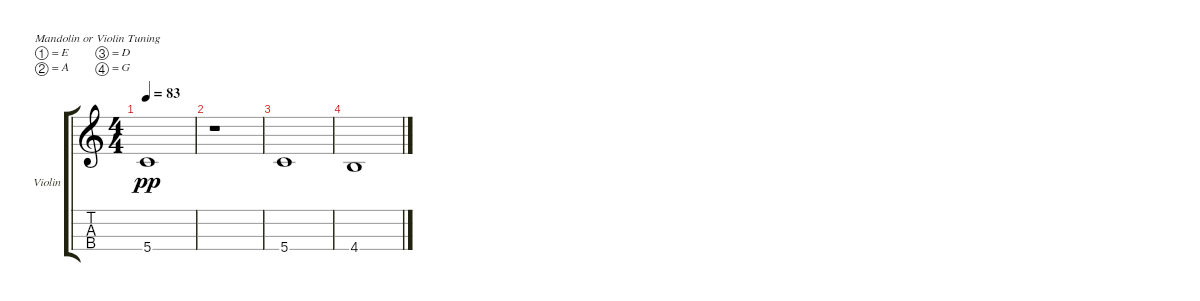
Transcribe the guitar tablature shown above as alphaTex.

\bracketExtendMode groupsimilarinstruments
\firstSystemTrackNameOrientation horizontal
\otherSystemsTrackNameOrientation horizontal
\chordDiagramsInScore
\track ("Violin" "Violin") {instrument violin}
\staff {score tabs}
\tuning (E5 A4 D4 G3)
\ts (4 4)
\tempo 83
\clef g2
\ks c
5.4.1{dy pp} |
r.1 |
5.4.1 |
4.4.1
